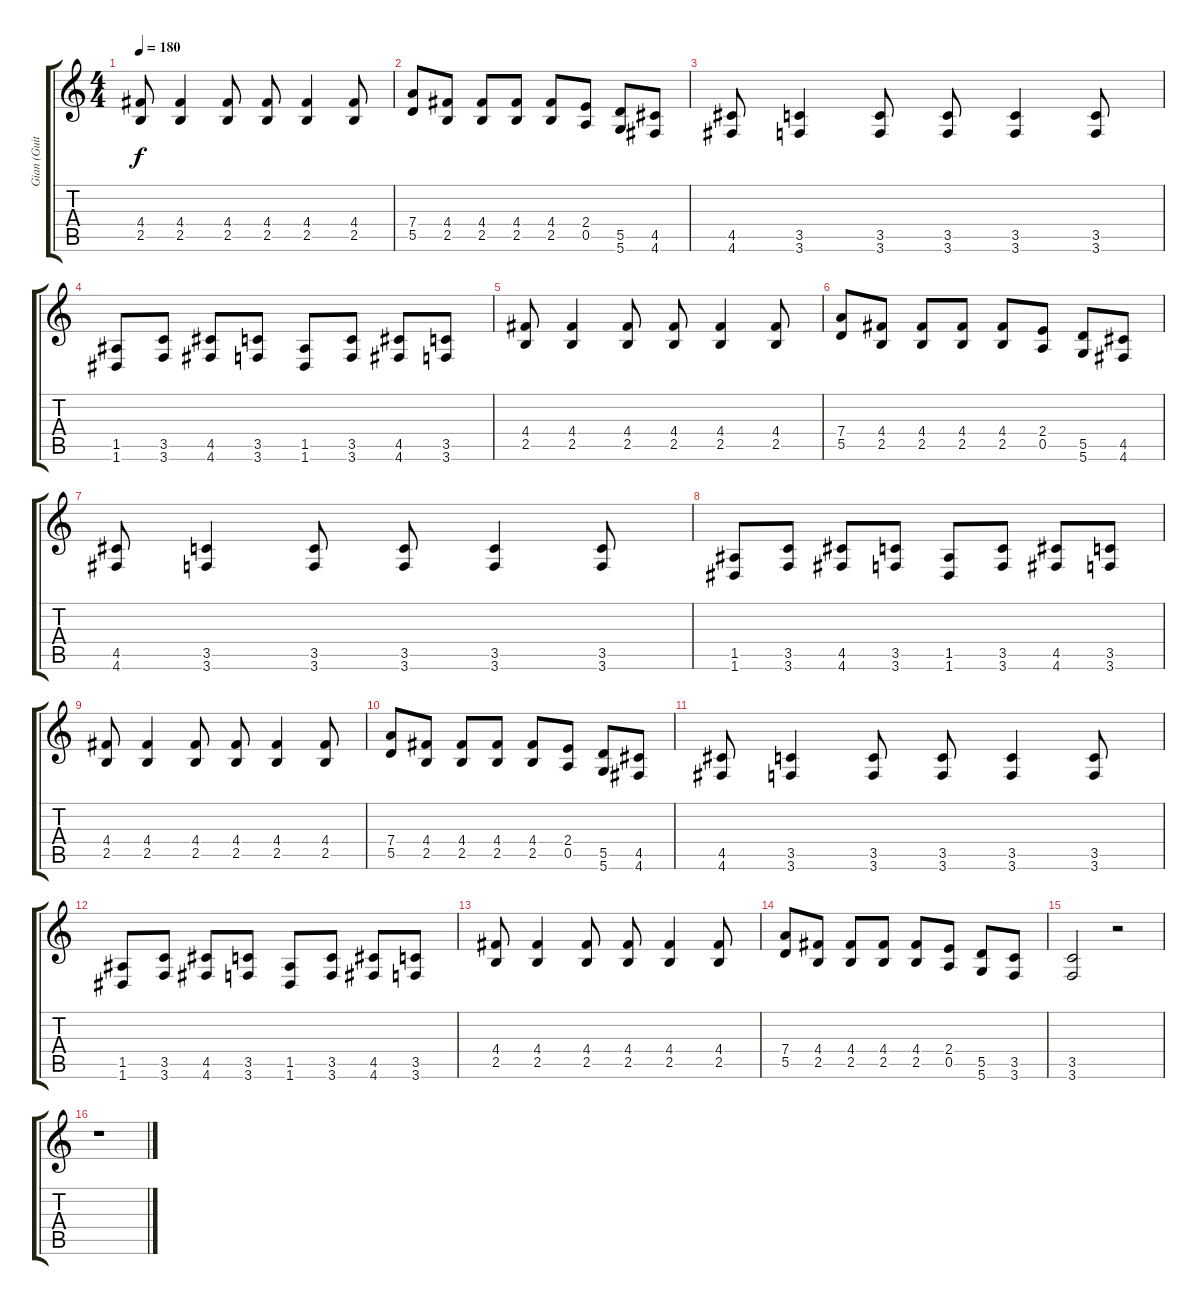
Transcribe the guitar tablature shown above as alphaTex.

\track ("Gian (Guitar)" "Gian (Guit") {instrument overdrivenguitar}
\staff {score tabs}
\tuning (E4 B3 G3 D3 A2 D2) {hide}
\ts (4 4)
\tempo 180
\clef g2
\ks c
(4.4 2.5).8{dy f} (4.4 2.5).4 (4.4 2.5).8 (4.4 2.5).8 (4.4 2.5).4 (4.4 2.5).8 |
(7.4 5.5).8 (4.4 2.5).8 (4.4 2.5).8 (4.4 2.5).8 (4.4 2.5).8 (2.4 0.5).8 (5.5 5.6).8 (4.5 4.6).8 |
(4.5 4.6).8 (3.5 3.6).4 (3.5 3.6).8 (3.5 3.6).8 (3.5 3.6).4 (3.5 3.6).8 |
(1.5 1.6).8 (3.5 3.6).8 (4.5 4.6).8 (3.5 3.6).8 (1.5 1.6).8 (3.5 3.6).8 (4.5 4.6).8 (3.5 3.6).8 |
(4.4 2.5).8 (4.4 2.5).4 (4.4 2.5).8 (4.4 2.5).8 (4.4 2.5).4 (4.4 2.5).8 |
(7.4 5.5).8 (4.4 2.5).8 (4.4 2.5).8 (4.4 2.5).8 (4.4 2.5).8 (2.4 0.5).8 (5.5 5.6).8 (4.5 4.6).8 |
(4.5 4.6).8 (3.5 3.6).4 (3.5 3.6).8 (3.5 3.6).8 (3.5 3.6).4 (3.5 3.6).8 |
(1.5 1.6).8 (3.5 3.6).8 (4.5 4.6).8 (3.5 3.6).8 (1.5 1.6).8 (3.5 3.6).8 (4.5 4.6).8 (3.5 3.6).8 |
(4.4 2.5).8 (4.4 2.5).4 (4.4 2.5).8 (4.4 2.5).8 (4.4 2.5).4 (4.4 2.5).8 |
(7.4 5.5).8 (4.4 2.5).8 (4.4 2.5).8 (4.4 2.5).8 (4.4 2.5).8 (2.4 0.5).8 (5.5 5.6).8 (4.5 4.6).8 |
(4.5 4.6).8 (3.5 3.6).4 (3.5 3.6).8 (3.5 3.6).8 (3.5 3.6).4 (3.5 3.6).8 |
(1.5 1.6).8 (3.5 3.6).8 (4.5 4.6).8 (3.5 3.6).8 (1.5 1.6).8 (3.5 3.6).8 (4.5 4.6).8 (3.5 3.6).8 |
(4.4 2.5).8 (4.4 2.5).4 (4.4 2.5).8 (4.4 2.5).8 (4.4 2.5).4 (4.4 2.5).8 |
(7.4 5.5).8 (4.4 2.5).8 (4.4 2.5).8 (4.4 2.5).8 (4.4 2.5).8 (2.4 0.5).8 (5.5 5.6).8 (3.5 3.6).8 |
(3.5 3.6).2 r.2 |
r.1
